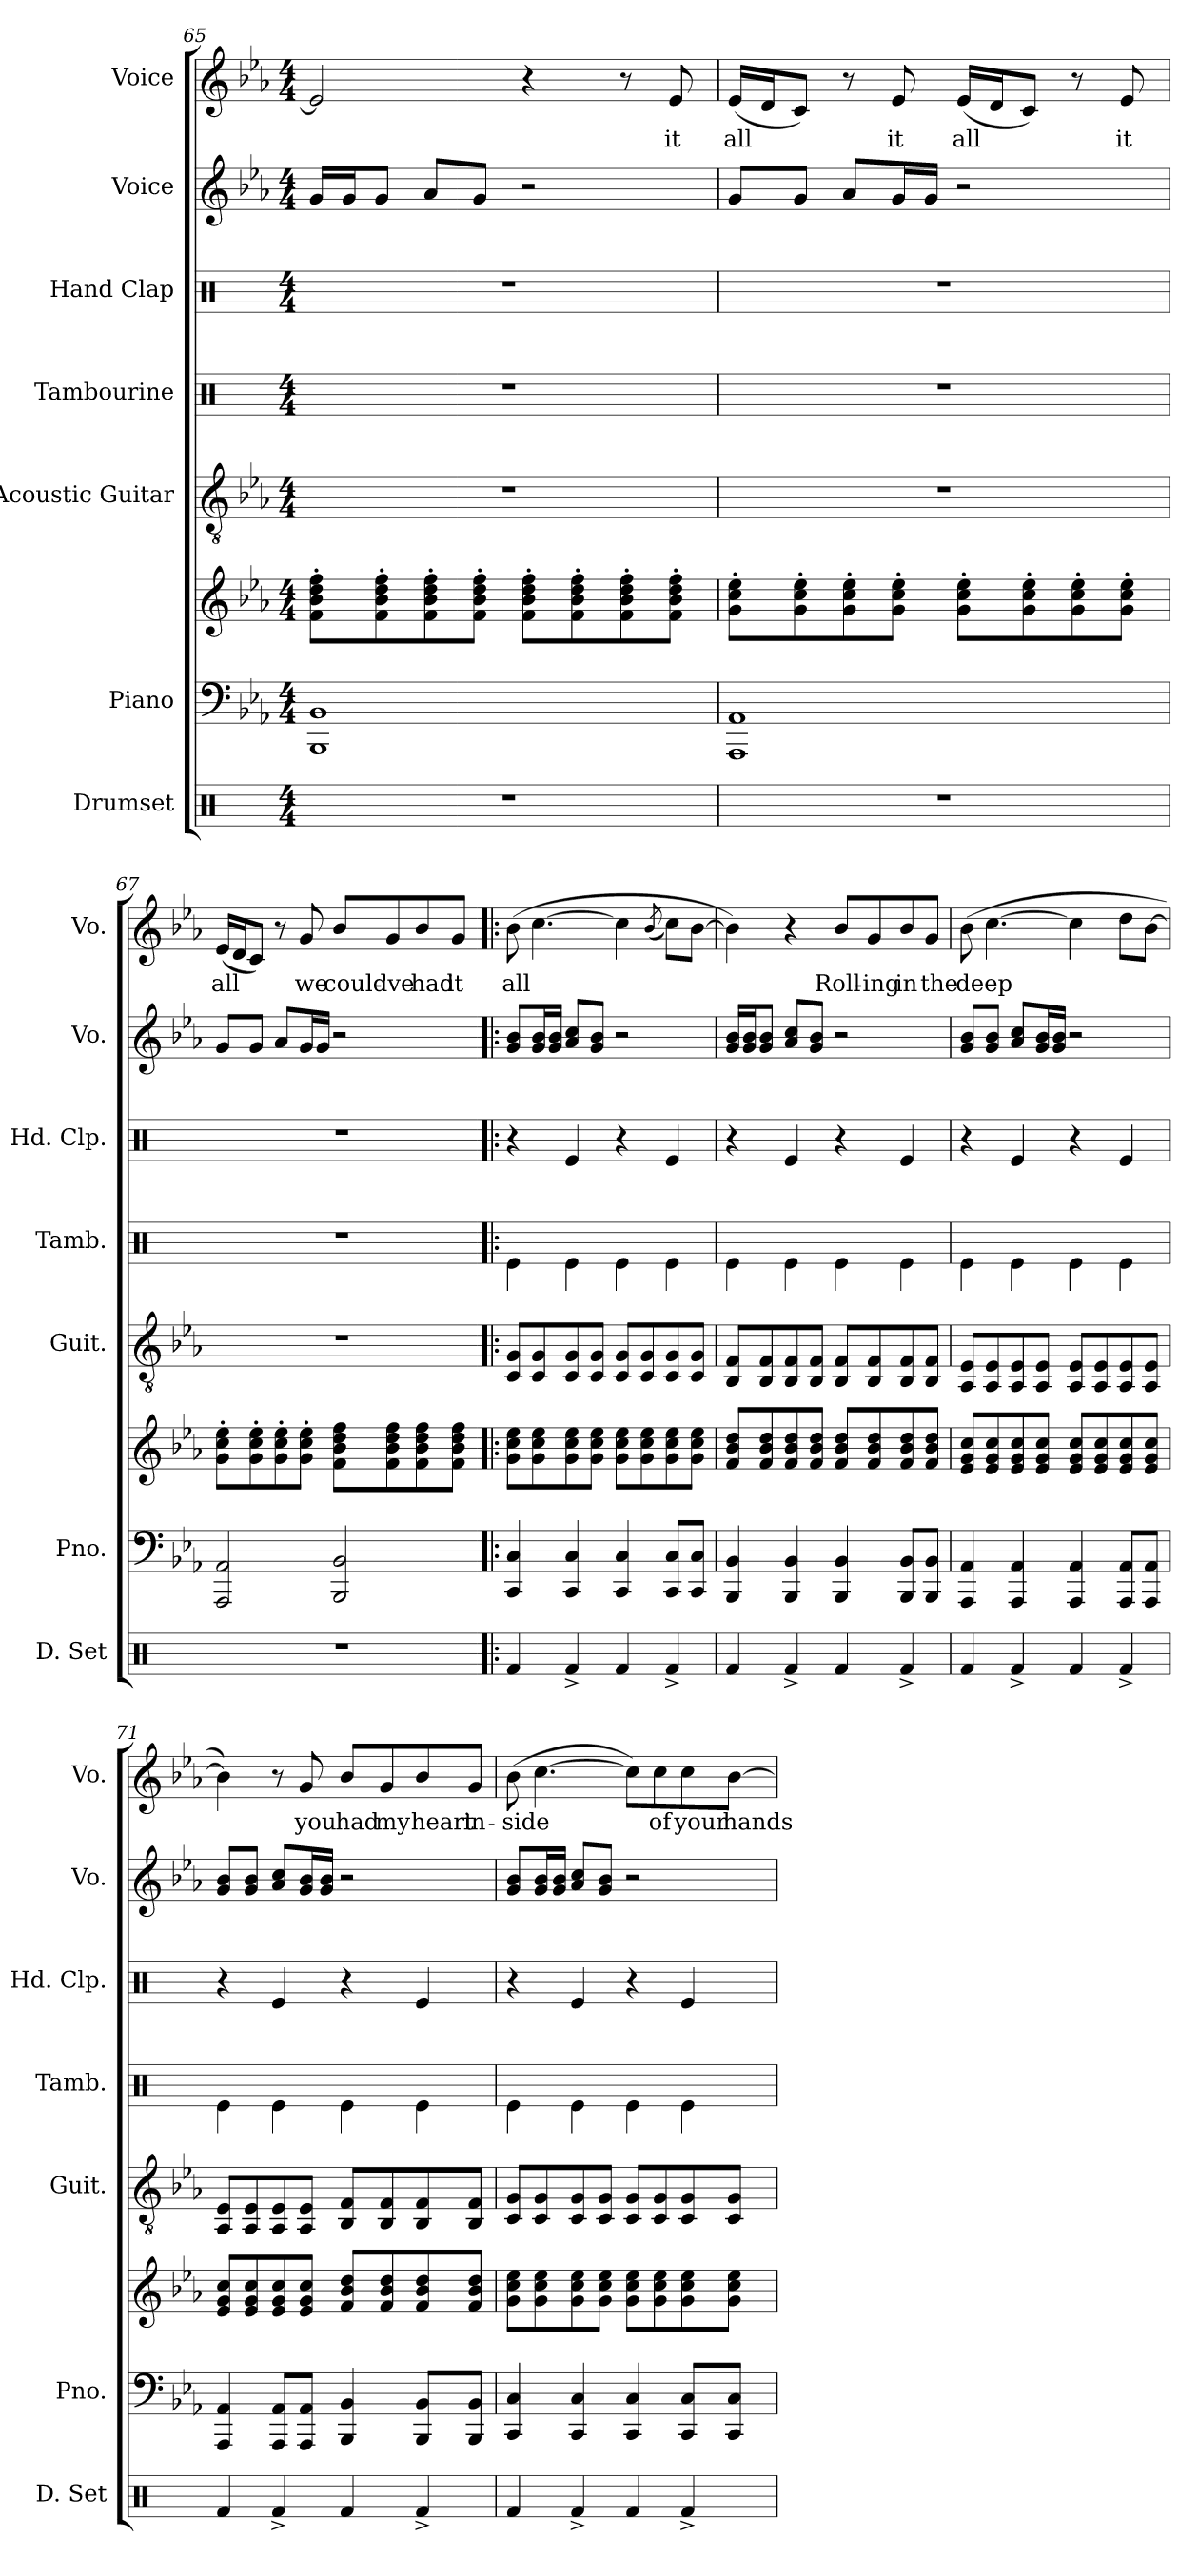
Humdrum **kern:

**kern	**kern	**kern	**kern	**kern	**kern	**kern	**kern	**text
*part7	*part6	*part6	*part5	*part4	*part3	*part2	*part1	*part1
*staff8	*staff7	*staff6	*staff5	*staff4	*staff3	*staff2	*staff1	*staff1
*I"Drumset	*I"Piano	*	*I"Acoustic Guitar	*I"Tambourine	*I"Hand Clap	*I"Voice	*I"Voice	*
*I'D. Set	*I'Pno.	*	*I'Guit.	*I'Tamb.	*I'Hd. Clp.	*I'Vo.	*I'Vo.	*
!!LO:LB:g=z
*clefX	*clefF4	*clefG2	*clefGv2	*clefX	*clefX	*clefG2	*clefG2	*
*k[]	*k[b-e-a-]	*k[b-e-a-]	*k[b-e-a-]	*k[]	*k[]	*k[b-e-a-]	*k[b-e-a-]	*
*M4/4	*M4/4	*M4/4	*M4/4	*M4/4	*M4/4	*M4/4	*M4/4	*
=65	=65	=65	=65	=65	=65	=65	=65	=65
1r	1BBB- 1BB-	8f\' 8b-\' 8dd\' 8ff\'L	1r	1r	1r	16g/LL	2e-/]	.
.	.	.	.	.	.	16g/J	.	.
.	.	8f\' 8b-\' 8dd\' 8ff\'	.	.	.	8g/J	.	.
.	.	8f\' 8b-\' 8dd\' 8ff\'	.	.	.	8a-/L	.	.
.	.	8f\' 8b-\' 8dd\' 8ff\'J	.	.	.	8g/J	.	.
.	.	8f\' 8b-\' 8dd\' 8ff\'L	.	.	.	2r	4r	.
.	.	8f\' 8b-\' 8dd\' 8ff\'	.	.	.	.	.	.
.	.	8f\' 8b-\' 8dd\' 8ff\'	.	.	.	.	8r	.
!	!	!	!	!	!	!	!	!LO:LY:b
.	.	8f\' 8b-\' 8dd\' 8ff\'J	.	.	.	.	8e-/	it
=66	=66	=66	=66	=66	=66	=66	=66	=66
!	!	!	!	!	!	!	!	!LO:LY:b
1r	1AAA- 1AA-	8g\' 8cc\' 8ee-\'L	1r	1r	1r	8g/L	(16e-/LL	all
.	.	.	.	.	.	.	16d/J	.
.	.	8g\' 8cc\' 8ee-\'	.	.	.	8g/J	8c/J)	.
.	.	8g\' 8cc\' 8ee-\'	.	.	.	8a-/L	8r	.
!	!	!	!	!	!	!	!	!LO:LY:b
.	.	8g\' 8cc\' 8ee-\'J	.	.	.	16g/L	8e-/	it
.	.	.	.	.	.	16g/JJ	.	.
!	!	!	!	!	!	!	!	!LO:LY:b
.	.	8g\' 8cc\' 8ee-\'L	.	.	.	2r	(16e-/LL	all
.	.	.	.	.	.	.	16d/J	.
.	.	8g\' 8cc\' 8ee-\'	.	.	.	.	8c/J)	.
.	.	8g\' 8cc\' 8ee-\'	.	.	.	.	8r	.
!	!	!	!	!	!	!	!	!LO:LY:b
.	.	8g\' 8cc\' 8ee-\'J	.	.	.	.	8e-/	it
=67	=67	=67	=67	=67	=67	=67	=67	=67
!	!	!	!	!	!	!	!	!LO:LY:b
1r	2AAA-/ 2AA-/	8g\' 8cc\' 8ee-\'L	1r	1r	1r	8g/L	(16e-/LL	all
.	.	.	.	.	.	.	16d/J	.
.	.	8g\' 8cc\' 8ee-\'	.	.	.	8g/J	8c/J)	.
.	.	8g\' 8cc\' 8ee-\'	.	.	.	8a-/L	8r	.
!	!	!	!	!	!	!	!	!LO:LY:b
.	.	8g\' 8cc\' 8ee-\'J	.	.	.	16g/L	8g/	we
.	.	.	.	.	.	16g/JJ	.	.
!	!	!	!	!	!	!	!	!LO:LY:b
.	2BBB-/ 2BB-/	8f\ 8b-\ 8dd\ 8ff\L	.	.	.	2r	8b-/L	could-
!	!	!	!	!	!	!	!	!LO:LY:b
.	.	8f\ 8b-\ 8dd\ 8ff\	.	.	.	.	8g/	-'ve
!	!	!	!	!	!	!	!	!LO:LY:b
.	.	8f\ 8b-\ 8dd\ 8ff\	.	.	.	.	8b-/	had
!	!	!	!	!	!	!	!	!LO:LY:b
.	.	8f\ 8b-\ 8dd\ 8ff\J	.	.	.	.	8g/J	it
!!LO:PB:g=z
=68!|:	=68!|:	=68!|:	=68!|:	=68!|:	=68!|:	=68!|:	=68!|:	=68!|:
!	!	!	!	!	!	!	!	!LO:LY:b
4Rf/	4CC/ 4C/	8g\ 8cc\ 8ee-\L	8C/ 8G/L	4Re\	4r	8g/ 8b-/L	(8b-\	all
.	.	8g\ 8cc\ 8ee-\	8C/ 8G/	.	.	16g/ 16b-/L	[4.cc\	.
.	.	.	.	.	.	16g/ 16b-/JJ	.	.
4Rf^/	4CC/ 4C/	8g\ 8cc\ 8ee-\	8C/ 8G/	4Re\	4Re/	8a-/ 8cc/L	.	.
.	.	8g\ 8cc\ 8ee-\J	8C/ 8G/J	.	.	8g/ 8b-/J	.	.
4Rf/	4CC/ 4C/	8g\ 8cc\ 8ee-\L	8C/ 8G/L	4Re\	4r	2r	4cc\]	.
.	.	8g\ 8cc\ 8ee-\	8C/ 8G/	.	.	.	.	.
.	.	.	.	.	.	.	(8qb-/	.
4Rf^/	8CC/ 8C/L	8g\ 8cc\ 8ee-\	8C/ 8G/	4Re\	4Re/	.	8cc\L)	.
.	8CC/ 8C/J	8g\ 8cc\ 8ee-\J	8C/ 8G/J	.	.	.	[8b-\J	.
=69	=69	=69	=69	=69	=69	=69	=69	=69
4Rf/	4BBB-/ 4BB-/	8f/ 8b-/ 8dd/L	8BB-/ 8F/L	4Re\	4r	16g/ 16b-/LL	4b-\])	.
.	.	.	.	.	.	16g/ 16b-/J	.	.
.	.	8f/ 8b-/ 8dd/	8BB-/ 8F/	.	.	8g/ 8b-/J	.	.
4Rf^/	4BBB-/ 4BB-/	8f/ 8b-/ 8dd/	8BB-/ 8F/	4Re\	4Re/	8a-/ 8cc/L	4r	.
.	.	8f/ 8b-/ 8dd/J	8BB-/ 8F/J	.	.	8g/ 8b-/J	.	.
!	!	!	!	!	!	!	!	!LO:LY:b
4Rf/	4BBB-/ 4BB-/	8f/ 8b-/ 8dd/L	8BB-/ 8F/L	4Re\	4r	2r	8b-/L	Roll-
!	!	!	!	!	!	!	!	!LO:LY:b
.	.	8f/ 8b-/ 8dd/	8BB-/ 8F/	.	.	.	8g/	-ing
!	!	!	!	!	!	!	!	!LO:LY:b
4Rf^/	8BBB-/ 8BB-/L	8f/ 8b-/ 8dd/	8BB-/ 8F/	4Re\	4Re/	.	8b-/	in
!	!	!	!	!	!	!	!	!LO:LY:b
.	8BBB-/ 8BB-/J	8f/ 8b-/ 8dd/J	8BB-/ 8F/J	.	.	.	8g/J	the
=70	=70	=70	=70	=70	=70	=70	=70	=70
!	!	!	!	!	!	!	!	!LO:LY:b
4Rf/	4AAA-/ 4AA-/	8e-/ 8g/ 8cc/L	8AA-/ 8E-/L	4Re\	4r	8g/ 8b-/L	(8b-\	deep
.	.	8e-/ 8g/ 8cc/	8AA-/ 8E-/	.	.	8g/ 8b-/J	[4.cc\	.
4Rf^/	4AAA-/ 4AA-/	8e-/ 8g/ 8cc/	8AA-/ 8E-/	4Re\	4Re/	8a-/ 8cc/L	.	.
.	.	8e-/ 8g/ 8cc/J	8AA-/ 8E-/J	.	.	16g/ 16b-/L	.	.
.	.	.	.	.	.	16g/ 16b-/JJ	.	.
4Rf/	4AAA-/ 4AA-/	8e-/ 8g/ 8cc/L	8AA-/ 8E-/L	4Re\	4r	2r	4cc\]	.
.	.	8e-/ 8g/ 8cc/	8AA-/ 8E-/	.	.	.	.	.
4Rf^/	8AAA-/ 8AA-/L	8e-/ 8g/ 8cc/	8AA-/ 8E-/	4Re\	4Re/	.	8dd\L	.
.	8AAA-/ 8AA-/J	8e-/ 8g/ 8cc/J	8AA-/ 8E-/J	.	.	.	[8b-\J	.
!!LO:LB:g=z
=71	=71	=71	=71	=71	=71	=71	=71	=71
4Rf/	4AAA-/ 4AA-/	8e-/ 8g/ 8cc/L	8AA-/ 8E-/L	4Re\	4r	8g/ 8b-/L	4b-\])	.
.	.	8e-/ 8g/ 8cc/	8AA-/ 8E-/	.	.	8g/ 8b-/J	.	.
4Rf^/	8AAA-/ 8AA-/L	8e-/ 8g/ 8cc/	8AA-/ 8E-/	4Re\	4Re/	8a-/ 8cc/L	8r	.
!	!	!	!	!	!	!	!	!LO:LY:b
.	8AAA-/ 8AA-/J	8e-/ 8g/ 8cc/J	8AA-/ 8E-/J	.	.	16g/ 16b-/L	8g/	you
.	.	.	.	.	.	16g/ 16b-/JJ	.	.
!	!	!	!	!	!	!	!	!LO:LY:b
4Rf/	4BBB-/ 4BB-/	8f/ 8b-/ 8dd/L	8BB-/ 8F/L	4Re\	4r	2r	8b-/L	had
!	!	!	!	!	!	!	!	!LO:LY:b
.	.	8f/ 8b-/ 8dd/	8BB-/ 8F/	.	.	.	8g/	my
!	!	!	!	!	!	!	!	!LO:LY:b
4Rf^/	8BBB-/ 8BB-/L	8f/ 8b-/ 8dd/	8BB-/ 8F/	4Re\	4Re/	.	8b-/	heart
!	!	!	!	!	!	!	!	!LO:LY:b
.	8BBB-/ 8BB-/J	8f/ 8b-/ 8dd/J	8BB-/ 8F/J	.	.	.	8g/J	in-
=72	=72	=72	=72	=72	=72	=72	=72	=72
!	!	!	!	!	!	!	!	!LO:LY:b
4Rf/	4CC/ 4C/	8g\ 8cc\ 8ee-\L	8C/ 8G/L	4Re\	4r	8g/ 8b-/L	(8b-\	-side
.	.	8g\ 8cc\ 8ee-\	8C/ 8G/	.	.	16g/ 16b-/L	[4.cc\	.
.	.	.	.	.	.	16g/ 16b-/JJ	.	.
4Rf^/	4CC/ 4C/	8g\ 8cc\ 8ee-\	8C/ 8G/	4Re\	4Re/	8a-/ 8cc/L	.	.
.	.	8g\ 8cc\ 8ee-\J	8C/ 8G/J	.	.	8g/ 8b-/J	.	.
4Rf/	4CC/ 4C/	8g\ 8cc\ 8ee-\L	8C/ 8G/L	4Re\	4r	2r	8cc\L])	.
!	!	!	!	!	!	!	!	!LO:LY:b
.	.	8g\ 8cc\ 8ee-\	8C/ 8G/	.	.	.	8cc\	of
!	!	!	!	!	!	!	!	!LO:LY:b
4Rf^/	8CC/ 8C/L	8g\ 8cc\ 8ee-\	8C/ 8G/	4Re\	4Re/	.	8cc\	your
!	!	!	!	!	!	!	!	!LO:LY:b
.	8CC/ 8C/J	8g\ 8cc\ 8ee-\J	8C/ 8G/J	.	.	.	[8b-\J	hands
=	=	=	=	=	=	=	=	=
*-	*-	*-	*-	*-	*-	*-	*-	*-
